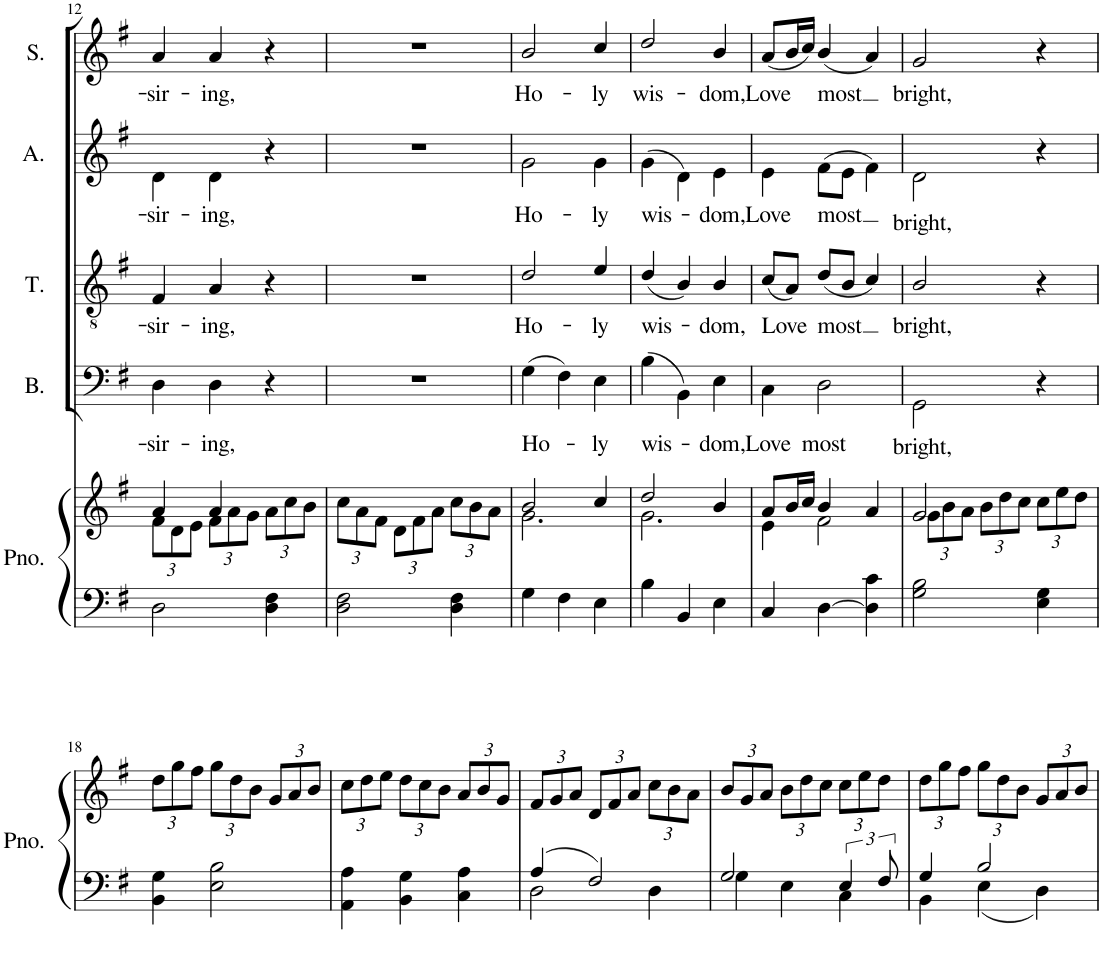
**kern	**kern	**kern	**text	**kern	**text	**kern	**text	**kern	**text
*part5	*part5	*part4	*part4	*part3	*part3	*part2	*part2	*part1	*part1
*staff6	*staff5	*staff4	*staff4	*staff3	*staff3	*staff2	*staff2	*staff1	*staff1
*I"Piano	*	*I"Bass	*	*I"Tenor	*	*I"Alto	*	*I"Soprano	*
*I'Pno.	*	*I'B.	*	*I'T.	*	*I'A.	*	*I'S.	*
!!LO:PB:g=z
*clefF4	*clefG2	*clefF4	*	*clefGv2	*	*clefG2	*	*clefG2	*
*k[f#]	*k[f#]	*k[f#]	*	*k[f#]	*	*k[f#]	*	*k[f#]	*
*G:	*G:	*G:	*	*G:	*	*G:	*	*G:	*
*M3/4	*M3/4	*M3/4	*	*M3/4	*	*M3/4	*	*M3/4	*
=12	=12	=12	=12	=12	=12	=12	=12	=12	=12
*	*^	*	*	*	*	*	*	*	*
*	*	*Xbrackettup	*	*	*	*	*	*	*	*
!	!	!	!	!LO:LY:b	!	!LO:LY:b	!	!LO:LY:b	!	!LO:LY:b
2D\	4a/	12f#\L	4D\	-sir-	4F#/	-sir-	4d\	-sir-	4a/	-sir-
.	.	12d\	.	.	.	.	.	.	.	.
.	.	12e\J	.	.	.	.	.	.	.	.
!	!	!	!	!LO:LY:b	!	!LO:LY:b	!	!LO:LY:b	!	!LO:LY:b
.	4a/	12f#\L	4D\	-ing,	4A/	-ing,	4d\	-ing,	4a/	-ing,
.	.	12a\	.	.	.	.	.	.	.	.
.	.	12g\J	.	.	.	.	.	.	.	.
4D\ 4F#\	4ryy	12a\L	4r	.	4r	.	4r	.	4r	.
.	.	12cc\	.	.	.	.	.	.	.	.
.	.	12b\J	.	.	.	.	.	.	.	.
=13	=13	=13	=13	=13	=13	=13	=13	=13	=13	=13
2D\ 2F#\	2.ryy	12cc\L	2.r	.	2.r	.	2.r	.	2.r	.
.	.	12a\	.	.	.	.	.	.	.	.
.	.	12f#\J	.	.	.	.	.	.	.	.
.	.	12d\L	.	.	.	.	.	.	.	.
.	.	12f#\	.	.	.	.	.	.	.	.
.	.	12a\J	.	.	.	.	.	.	.	.
4D\ 4F#\	.	12cc\L	.	.	.	.	.	.	.	.
.	.	12b\	.	.	.	.	.	.	.	.
.	.	12a\J	.	.	.	.	.	.	.	.
=14	=14	=14	=14	=14	=14	=14	=14	=14	=14	=14
!	!	!	!	!LO:LY:b	!	!LO:LY:b	!	!LO:LY:b	!	!LO:LY:b
4G\	2b/	2.g\	(4G\	Ho-	2d/	Ho-	2g\	Ho-	2b/	Ho-
4F#\	.	.	4F#\)	.	.	.	.	.	.	.
!	!	!	!	!LO:LY:b	!	!LO:LY:b	!	!LO:LY:b	!	!LO:LY:b
4E\	4cc/	.	4E\	-ly	4e/	-ly	4g\	-ly	4cc/	-ly
=15	=15	=15	=15	=15	=15	=15	=15	=15	=15	=15
!	!	!	!	!LO:LY:b	!	!LO:LY:b	!	!LO:LY:b	!	!LO:LY:b
4B\	2dd/	2.g\	(4B\	wis-	(4d/	wis-	(4g\	wis-	2dd/	wis-
4BB/	.	.	4BB\)	.	4B/)	.	4d\)	.	.	.
!	!	!	!	!LO:LY:b	!	!LO:LY:b	!	!LO:LY:b	!	!LO:LY:b
4E\	4b/	.	4E\	-dom,	4B/	-dom,	4e\	-dom,	4b/	-dom,
=16	=16	=16	=16	=16	=16	=16	=16	=16	=16	=16
!	!	!	!	!LO:LY:b	!	!LO:LY:b	!	!LO:LY:b	!	!LO:LY:b
4C/	8a/L	4e\	4C\	Love	(8c/L	Love	4e\	Love	(8a/L	Love
.	16b/L	.	.	.	8A/J)	.	.	.	16b/L	.
.	16cc/JJ	.	.	.	.	.	.	.	16cc/JJ)	.
!	!	!	!	!LO:LY:b	!	!LO:LY:b	!	!LO:LY:b	!	!LO:LY:b
[4D\	4b/	2f#\	2D\	most	(8d/L	most	(8f#\L	most	(4b/	most
.	.	.	.	.	8B/J	.	8e\J	.	.	.
4D\] 4c\	4a/	.	.	.	4c/)	.	4f#\)	.	4a/)	.
=17	=17	=17	=17	=17	=17	=17	=17	=17	=17	=17
!	!	!	!	!LO:LY:b	!	!LO:LY:b	!	!LO:LY:b	!	!LO:LY:b
2G\ 2B\	2g/	12g\L	2GG\	bright,	2B/	bright,	2d\	bright,	2g/	bright,
.	.	12b\	.	.	.	.	.	.	.	.
.	.	12a\J	.	.	.	.	.	.	.	.
.	.	12b\L	.	.	.	.	.	.	.	.
.	.	12dd\	.	.	.	.	.	.	.	.
.	.	12cc\J	.	.	.	.	.	.	.	.
4E\ 4G\	4ryy	12cc\L	4r	.	4r	.	4r	.	4r	.
.	.	12ee\	.	.	.	.	.	.	.	.
.	.	12dd\J	.	.	.	.	.	.	.	.
*	*v	*v	*	*	*	*	*	*	*	*
!!LO:LB:g=z
=18	=18	=18	=18	=18	=18	=18	=18	=18	=18
4BB\ 4G\	12dd\L	2.r	.	2.r	.	2.r	.	2.r	.
.	12gg\	.	.	.	.	.	.	.	.
.	12ff#\J	.	.	.	.	.	.	.	.
2E\ 2B\	12gg\L	.	.	.	.	.	.	.	.
.	12dd\	.	.	.	.	.	.	.	.
.	12b\J	.	.	.	.	.	.	.	.
.	12g/L	.	.	.	.	.	.	.	.
.	12a/	.	.	.	.	.	.	.	.
.	12b/J	.	.	.	.	.	.	.	.
=19	=19	=19	=19	=19	=19	=19	=19	=19	=19
4AA\ 4A\	12cc\L	2.r	.	2.r	.	2.r	.	2.r	.
.	12dd\	.	.	.	.	.	.	.	.
.	12ee\J	.	.	.	.	.	.	.	.
4BB\ 4G\	12dd\L	.	.	.	.	.	.	.	.
.	12cc\	.	.	.	.	.	.	.	.
.	12b\J	.	.	.	.	.	.	.	.
4C\ 4A\	12a/L	.	.	.	.	.	.	.	.
.	12b/	.	.	.	.	.	.	.	.
.	12g/J	.	.	.	.	.	.	.	.
=20	=20	=20	=20	=20	=20	=20	=20	=20	=20
*^	*	*	*	*	*	*	*	*	*
4A/	2D\	12f#/L	2.r	.	2.r	.	2.r	.	2.r	.
.	.	12g/	.	.	.	.	.	.	.	.
.	.	12a/J	.	.	.	.	.	.	.	.
2F#/	.	12d/L	.	.	.	.	.	.	.	.
.	.	12f#/	.	.	.	.	.	.	.	.
.	.	12a/J	.	.	.	.	.	.	.	.
.	4D\	12cc\L	.	.	.	.	.	.	.	.
.	.	12b\	.	.	.	.	.	.	.	.
.	.	12a\J	.	.	.	.	.	.	.	.
=21	=21	=21	=21	=21	=21	=21	=21	=21	=21	=21
2G/	4G\	12b/L	2.r	.	2.r	.	2.r	.	2.r	.
.	.	12g/	.	.	.	.	.	.	.	.
.	.	12a/J	.	.	.	.	.	.	.	.
.	4E\	12b\L	.	.	.	.	.	.	.	.
.	.	12dd\	.	.	.	.	.	.	.	.
.	.	12cc\J	.	.	.	.	.	.	.	.
6E/	4C\	12cc\L	.	.	.	.	.	.	.	.
.	.	12ee\	.	.	.	.	.	.	.	.
12F#/	.	12dd\J	.	.	.	.	.	.	.	.
=22	=22	=22	=22	=22	=22	=22	=22	=22	=22	=22
4G/	4BB\	12dd\L	2.r	.	2.r	.	2.r	.	2.r	.
.	.	12gg\	.	.	.	.	.	.	.	.
.	.	12ff#\J	.	.	.	.	.	.	.	.
2B/	4E\	12gg\L	.	.	.	.	.	.	.	.
.	.	12dd\	.	.	.	.	.	.	.	.
.	.	12b\J	.	.	.	.	.	.	.	.
.	4D\	12g/L	.	.	.	.	.	.	.	.
.	.	12a/	.	.	.	.	.	.	.	.
.	.	12b/J	.	.	.	.	.	.	.	.
*v	*v	*	*	*	*	*	*	*	*	*
=	=	=	=	=	=	=	=	=	=
*-	*-	*-	*-	*-	*-	*-	*-	*-	*-
